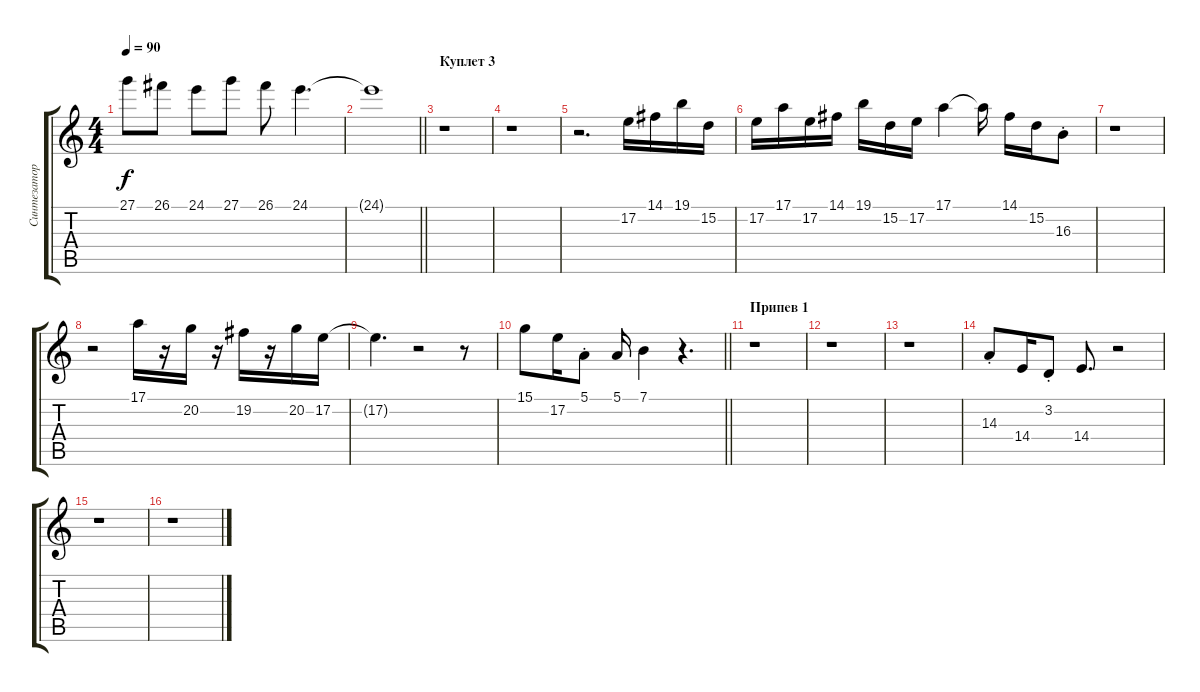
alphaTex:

\track ("Синтезатор" "Синтезатор") {instrument violin}
\staff {score tabs}
\tuning (E4 B3 G3 D3 A2 E2) {hide}
\ts (4 4)
\tempo 90
\clef g2
\ks c
27.1.8{dy f} 26.1.8 24.1.8 27.1.8 26.1.8 24.1.4{d} |
\barLineRight lightlight
24.1{t}.1 |
\section ("" "Куплет 3")
r.1 |
r.1 |
r.2{d} 17.2.16 14.1.16 19.1.16 15.2.16 |
17.2.16 17.1.16 17.2.16 14.1.16 19.1.16 15.2.16 17.2.16 17.1.4 17.1{t}.16 14.1.16 15.2.16 16.3{st}.8 |
r.1 |
r.2 17.1.16 r.16 20.2.16 r.16 19.2.16 r.16 20.2.16 17.2.16 |
17.2{t}.4{d} r.2 r.8 |
\barLineRight lightlight
15.1.8 17.2.16 5.1{st}.8 5.1.16 7.1.4 r.4{d} |
\section ("" "Припев 1")
r.1 |
r.1 |
r.1 |
14.3{st}.8 14.4.16 3.2{st}.8 14.4.8{d} r.2 |
r.1 |
r.1
